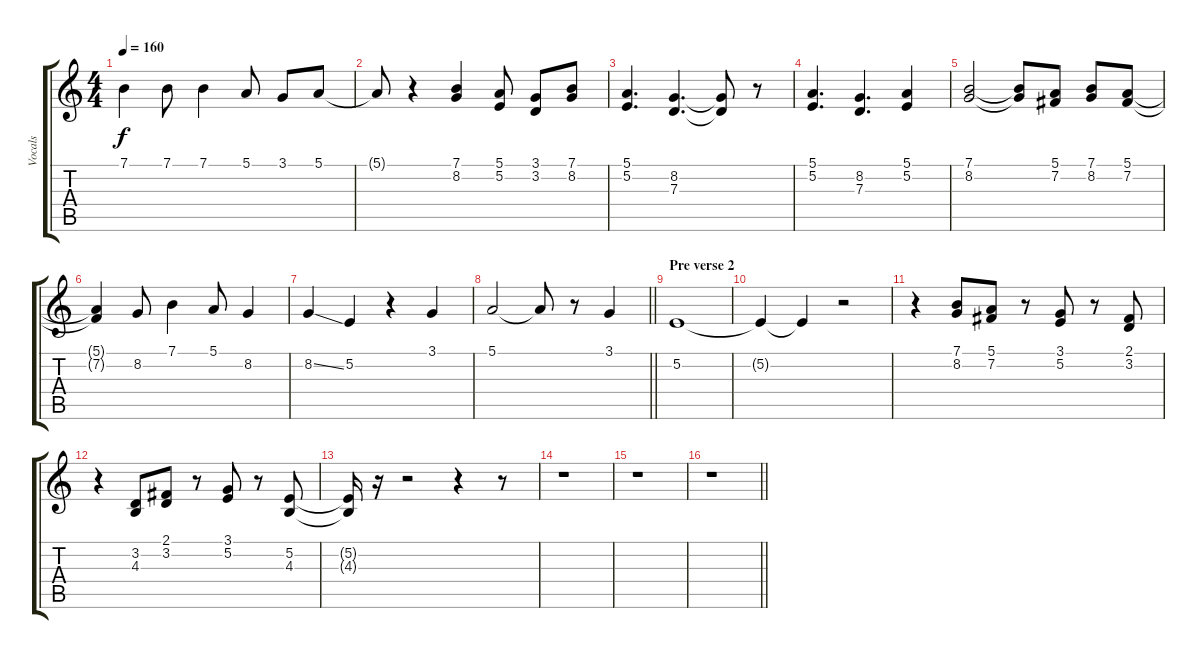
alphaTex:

\track ("Vocals" "Vocals") {instrument flute}
\staff {score tabs}
\tuning (E4 B3 G3 D3 A2 E2) {hide}
\ts (4 4)
\tempo 160
\clef g2
\ks c
7.1.4{dy f} 7.1.8 7.1.4 5.1.8 3.1.8 5.1.8 |
5.1{t}.8 r.4 (7.1 8.2).4 (5.1 5.2).8 (3.1 3.2).8 (7.1 8.2).8 |
(5.1 5.2).4{d} (8.2 7.3).4{d} (8.2{t} 7.3{t}).8 r.8 |
(5.1 5.2).4{d} (8.2 7.3).4{d} (5.1 5.2).4 |
(7.1 8.2).2 (7.1{t} 8.2{t}).8 (5.1 7.2).8 (7.1 8.2).8 (5.1 7.2).8 |
(5.1{t} 7.2{t}).4 8.2.8 7.1.4 5.1.8 8.2.4 |
8.2{ss}.4 5.2.4 r.4 3.1.4 |
\barLineRight lightlight
5.1.2 5.1{t}.8 r.8 3.1.4 |
\section ("" "Pre verse 2")
5.2.1 |
5.2{t}.4 5.2{t}.4 r.2 |
r.4 (7.1 8.2).8 (5.1 7.2).8 r.8 (3.1 5.2).8 r.8 (2.1 3.2).8 |
r.4 (3.2 4.3).8 (2.1 3.2).8 r.8 (3.1 5.2).8 r.8 (5.2 4.3).8 |
(5.2{t} 4.3{t}).16 r.16 r.2 r.4 r.8 |
r.1 |
r.1 |
\barLineRight lightlight
r.1
